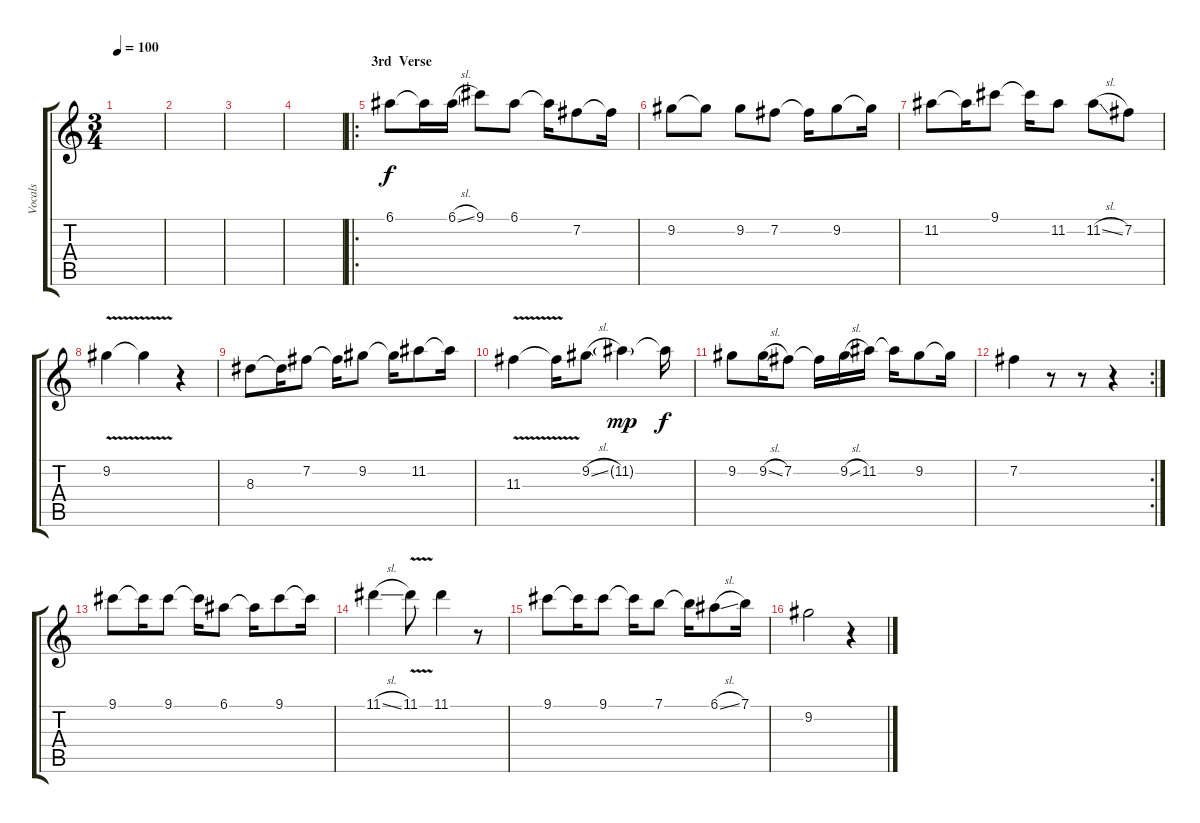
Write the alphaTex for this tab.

\track ("Vocals" "Vocals") {instrument distortionguitar}
\staff {score tabs}
\tuning (E4 B3 G3 D3 A2 E2) {hide}
\ts (3 4)
\tempo 100
\clef g2
\ks c
|
|
|
|
\ro
\section ("" "3rd  Verse")
6.1.8 6.1{t}.16 6.1{sl}.16 9.1.8 6.1.8 6.1{t}.16 7.2.8 7.2{t}.16 |
9.2.8 9.2{t}.8 9.2.8 7.2.8 7.2{t}.16 9.2.8 9.2{t}.16 |
11.2.8 11.2{t}.16 9.1.8 9.1{t}.16 11.2.8 11.2{sl}.8 7.2.8 |
9.2{v}.4 9.2{t}.4 r.4 |
8.3.8 8.3{t}.16 7.2.8 7.2{t}.16 9.2.8 9.2{t}.16 11.2.8 11.2{t}.16 |
11.3{v}.4 11.3{t}.16 9.2{sl}.8 11.2{g}.4{dy mp} 11.2{t}.16{dy f} |
9.2.8 9.2{sl}.16 7.2.8 7.2{t}.16 9.2{sl}.16 11.2.16 11.2{t}.16 9.2.8 9.2{t}.16 |
\rc 2
7.2.4 r.8 r.8 r.4 |
9.1.8 9.1{t}.16 9.1.8 9.1{t}.16 6.1.8 6.1{t}.16 9.1.8 9.1{t}.16 |
11.1{sl}.4 11.1{v}.8 11.1.4 r.8 |
9.1.8 9.1{t}.16 9.1.8 9.1{t}.16 7.1.8 7.1{t}.16 6.1{sl}.8 7.1.16 |
9.2.2 r.4
